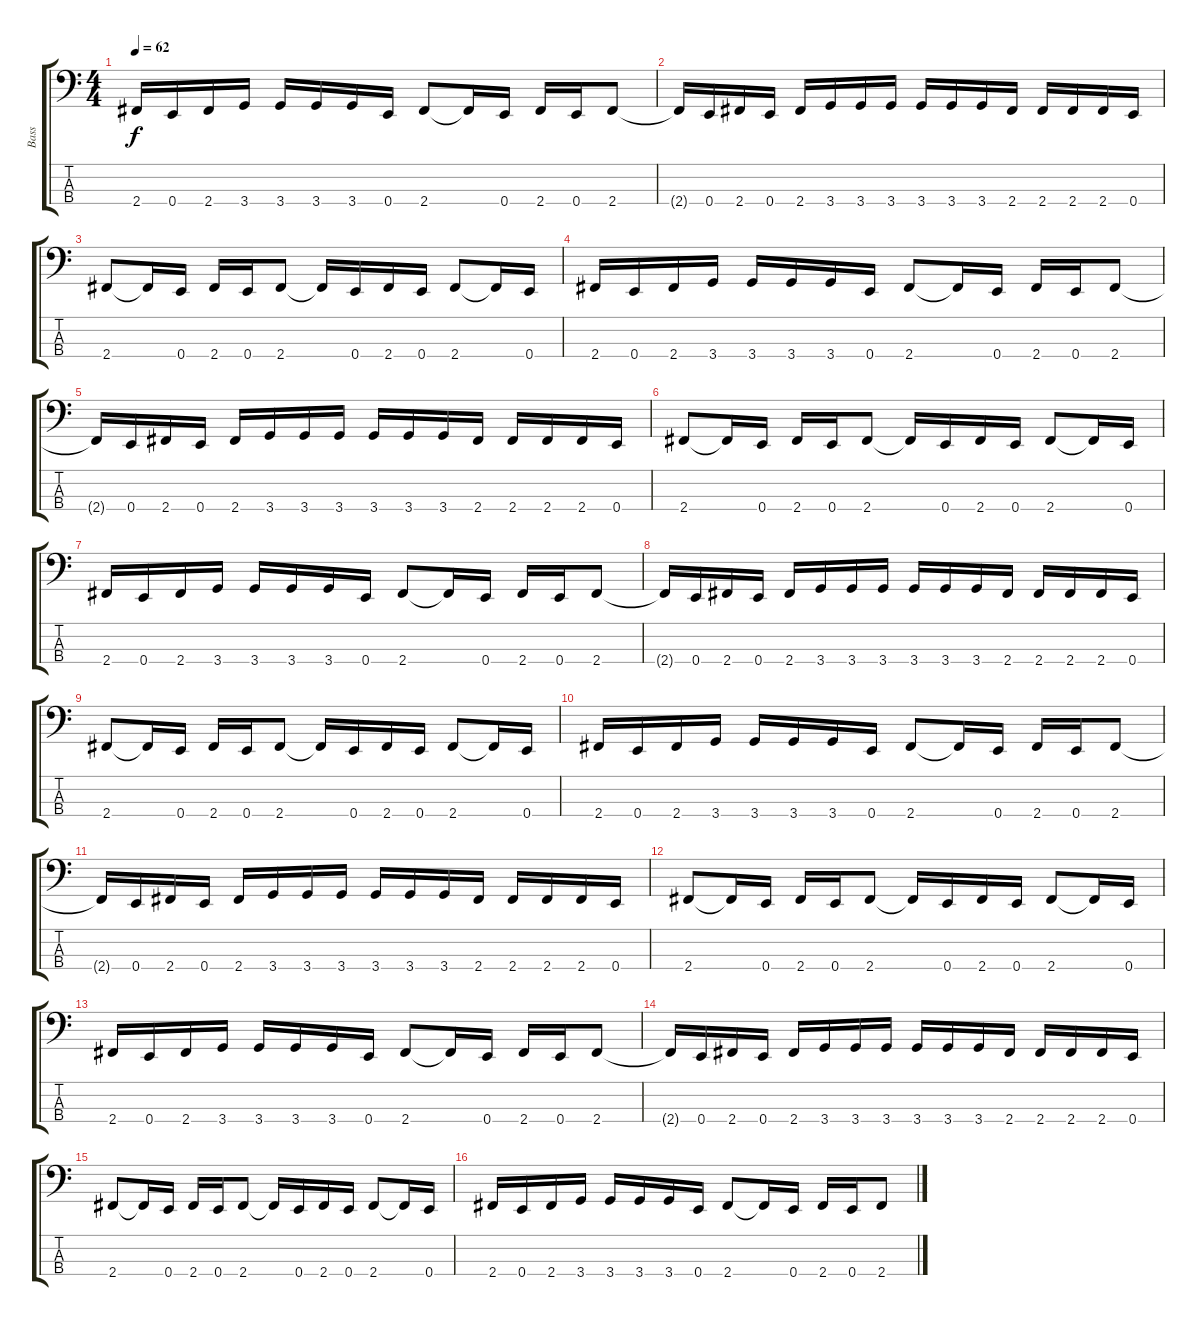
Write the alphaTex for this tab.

\track ("Bass" "Bass") {instrument electricbasspick}
\staff {score tabs}
\tuning (G2 D2 A1 E1) {hide}
\ts (4 4)
\tempo 62
\clef f4
\ks c
2.4.16{dy f} 0.4.16 2.4.16 3.4.16 3.4.16 3.4.16 3.4.16 0.4.16 2.4.8 2.4{t}.16 0.4.16 2.4.16 0.4.16 2.4.8 |
2.4{t}.16 0.4.16 2.4.16 0.4.16 2.4.16 3.4.16 3.4.16 3.4.16 3.4.16 3.4.16 3.4.16 2.4.16 2.4.16 2.4.16 2.4.16 0.4.16 |
2.4.8 2.4{t}.16 0.4.16 2.4.16 0.4.16 2.4.8 2.4{t}.16 0.4.16 2.4.16 0.4.16 2.4.8 2.4{t}.16 0.4.16 |
2.4.16 0.4.16 2.4.16 3.4.16 3.4.16 3.4.16 3.4.16 0.4.16 2.4.8 2.4{t}.16 0.4.16 2.4.16 0.4.16 2.4.8 |
2.4{t}.16 0.4.16 2.4.16 0.4.16 2.4.16 3.4.16 3.4.16 3.4.16 3.4.16 3.4.16 3.4.16 2.4.16 2.4.16 2.4.16 2.4.16 0.4.16 |
2.4.8 2.4{t}.16 0.4.16 2.4.16 0.4.16 2.4.8 2.4{t}.16 0.4.16 2.4.16 0.4.16 2.4.8 2.4{t}.16 0.4.16 |
2.4.16 0.4.16 2.4.16 3.4.16 3.4.16 3.4.16 3.4.16 0.4.16 2.4.8 2.4{t}.16 0.4.16 2.4.16 0.4.16 2.4.8 |
2.4{t}.16 0.4.16 2.4.16 0.4.16 2.4.16 3.4.16 3.4.16 3.4.16 3.4.16 3.4.16 3.4.16 2.4.16 2.4.16 2.4.16 2.4.16 0.4.16 |
2.4.8 2.4{t}.16 0.4.16 2.4.16 0.4.16 2.4.8 2.4{t}.16 0.4.16 2.4.16 0.4.16 2.4.8 2.4{t}.16 0.4.16 |
2.4.16 0.4.16 2.4.16 3.4.16 3.4.16 3.4.16 3.4.16 0.4.16 2.4.8 2.4{t}.16 0.4.16 2.4.16 0.4.16 2.4.8 |
2.4{t}.16 0.4.16 2.4.16 0.4.16 2.4.16 3.4.16 3.4.16 3.4.16 3.4.16 3.4.16 3.4.16 2.4.16 2.4.16 2.4.16 2.4.16 0.4.16 |
2.4.8 2.4{t}.16 0.4.16 2.4.16 0.4.16 2.4.8 2.4{t}.16 0.4.16 2.4.16 0.4.16 2.4.8 2.4{t}.16 0.4.16 |
2.4.16 0.4.16 2.4.16 3.4.16 3.4.16 3.4.16 3.4.16 0.4.16 2.4.8 2.4{t}.16 0.4.16 2.4.16 0.4.16 2.4.8 |
2.4{t}.16 0.4.16 2.4.16 0.4.16 2.4.16 3.4.16 3.4.16 3.4.16 3.4.16 3.4.16 3.4.16 2.4.16 2.4.16 2.4.16 2.4.16 0.4.16 |
2.4.8 2.4{t}.16 0.4.16 2.4.16 0.4.16 2.4.8 2.4{t}.16 0.4.16 2.4.16 0.4.16 2.4.8 2.4{t}.16 0.4.16 |
2.4.16 0.4.16 2.4.16 3.4.16 3.4.16 3.4.16 3.4.16 0.4.16 2.4.8 2.4{t}.16 0.4.16 2.4.16 0.4.16 2.4.8
